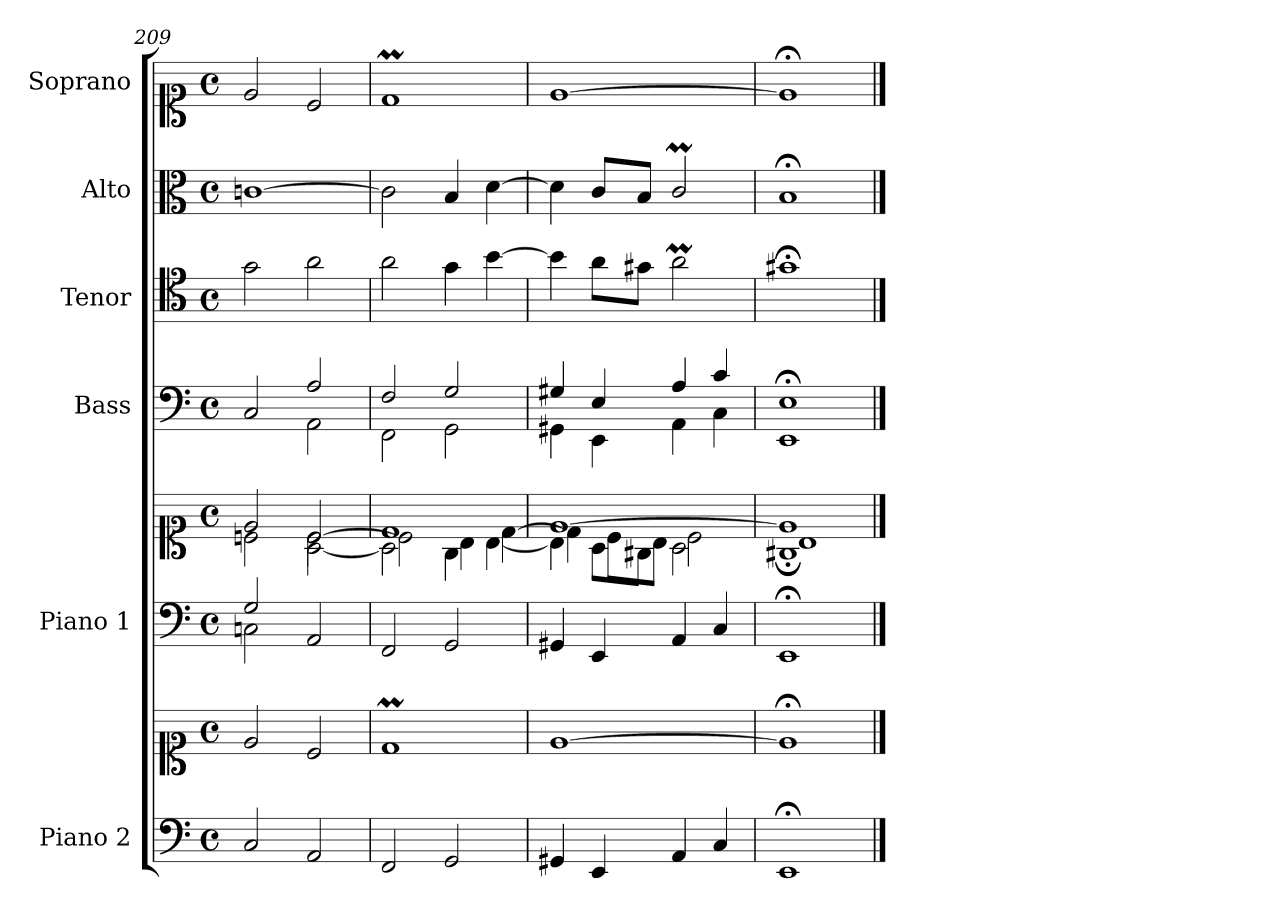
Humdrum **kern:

**kern	**kern	**kern	**kern	**kern	**kern	**kern	**kern
*part6	*part6	*part5	*part5	*part4	*part3	*part2	*part1
*staff8	*staff7	*staff6	*staff5	*staff4	*staff3	*staff2	*staff1
*I"Piano 2	*	*I"Piano 1	*	*I"Bass	*I"Tenor	*I"Alto	*I"Soprano
*I'Pno 2	*	*I'Pno 1	*	*I'B.	*I'T.	*I'A.	*I'S.
*clefF4	*clefC1	*clefF4	*clefC1	*clefF4	*clefC4	*clefC3	*clefC1
*	*	*	*	*	*ITrd7c12	*	*
*k[]	*k[]	*k[]	*k[]	*k[]	*k[]	*k[]	*k[]
*M4/4	*M4/4	*M4/4	*M4/4	*M4/4	*M4/4	*M4/4	*M4/4
*met(c)	*met(c)	*met(c)	*met(c)	*met(c)	*met(c)	*met(c)	*met(c)
=209	=209	=209	=209	=209	=209	=209	=209
*	*	*^	*^	*^	*	*	*
*	*	*	*	*	*^	*	*	*	*	*
2C/	2e/	2G/	2Cn\	2e/	2ryy	2cn\	2C/	2ryy	2G\	[>1cn\	2e/
2AA/	2c/	2ryy	2AA/	2c/	[<2A\	[<2c\	2A/	2AA\	2A\	.	2c/
*	*	*v	*v	*	*	*	*	*	*	*	*
=210	=210	=210	=210	=210	=210	=210	=210	=210	=210	=210
2FF/	1dM/	2FF/	1d/	2A\]	2c\]	2F/	2FF\	2A\	2c\]	1dM/
2GG/	.	2GG/	.	4G\	4B\	2G/	2GG\	4G\	4B/	.
.	.	.	.	[<4B\	[<4d\	.	.	[>4B\	[>4d\	.
=211	=211	=211	=211	=211	=211	=211	=211	=211	=211	=211
4GG#X/	[>1e\	4GG#X/	[>1e/	4B\]	4d\]	4G#X/	4GG#X\	4B\]	4d\]	[>1e\
4EE/	.	4EE/	.	8A\L	8c\L	4E/	4EE\	8A\L	8c/L	.
.	.	.	.	8G#X\J	8B\J	.	.	8G#X\J	8B/J	.
4AA/	.	4AA/	.	2A\	2c\	4A/	4AA\	2AM\	2cM/	.
4C/	.	4C/	.	.	.	4c/	4C\	.	.	.
=212	=212	=212	=212	=212	=212	=212	=212	=212	=212	=212
1EE;/	1e;</]	1EE;/	1e/]	1G#X;\	1B\	1E;</	1EE\	1G#X;<\	1B;</	1e;</]
*	*	*	*v	*v	*v	*	*	*	*	*
*	*	*	*	*v	*v	*	*	*
==	==	==	==	==	==	==	==
*-	*-	*-	*-	*-	*-	*-	*-
